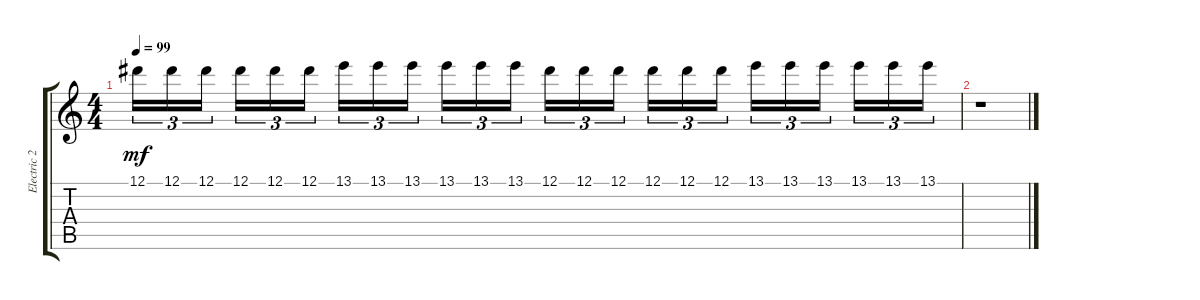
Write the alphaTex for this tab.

\track ("Electric 2" "Electric 2") {instrument distortionguitar}
\staff {score tabs}
\tuning (Eb4 Bb3 Gb3 Db3 Ab2 Eb2) {hide}
\ts (4 4)
\tempo 99
\clef g2
\ks c
12.1.16{tu (3 2) dy mf} 12.1.16{tu (3 2)} 12.1.16{tu (3 2)} 12.1.16{tu (3 2)} 12.1.16{tu (3 2)} 12.1.16{tu (3 2)} 13.1.16{tu (3 2)} 13.1.16{tu (3 2)} 13.1.16{tu (3 2)} 13.1.16{tu (3 2)} 13.1.16{tu (3 2)} 13.1.16{tu (3 2)} 12.1.16{tu (3 2)} 12.1.16{tu (3 2)} 12.1.16{tu (3 2)} 12.1.16{tu (3 2)} 12.1.16{tu (3 2)} 12.1.16{tu (3 2)} 13.1.16{tu (3 2)} 13.1.16{tu (3 2)} 13.1.16{tu (3 2)} 13.1.16{tu (3 2)} 13.1.16{tu (3 2)} 13.1.16{tu (3 2)} |
r.1
